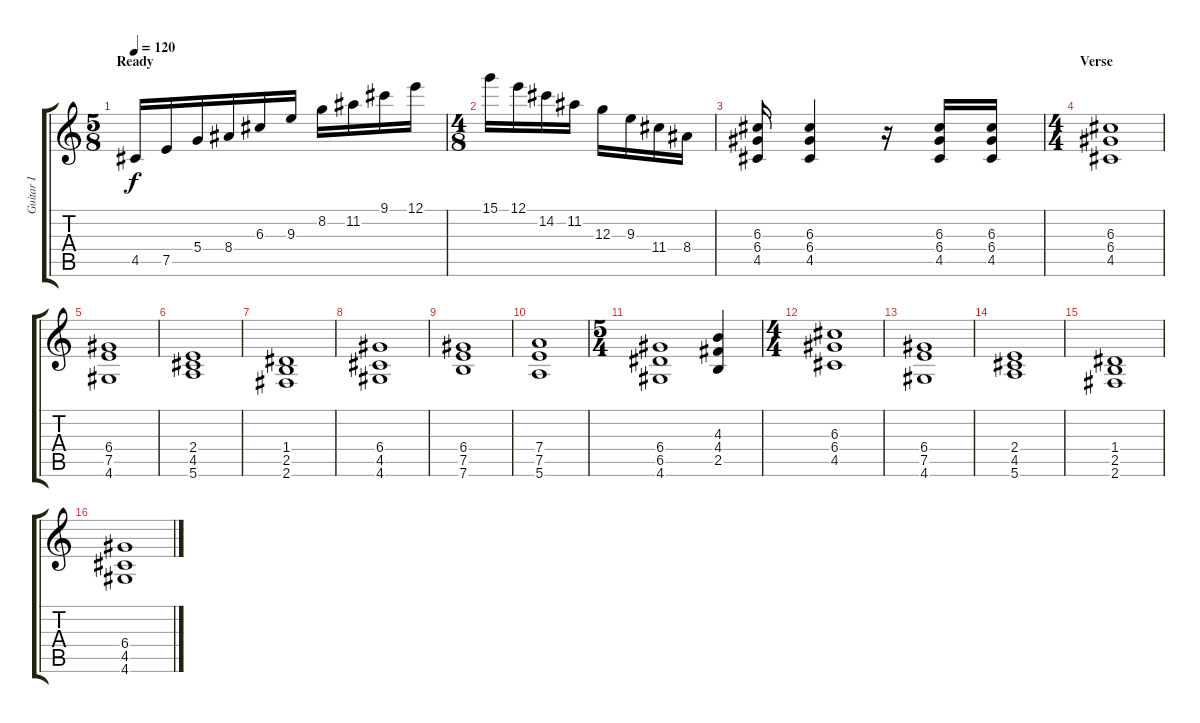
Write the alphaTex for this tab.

\track ("Guitar I" "Guitar I") {instrument distortionguitar}
\staff {score tabs}
\tuning (E4 B3 G3 D3 A2 E2) {hide}
\ts (5 8)
\section ("" "Ready")
\tempo 120
\clef g2
\ks c
4.5.16{dy f} 7.5.16 5.4.16 8.4.16 6.3.16 9.3.16 8.2.16 11.2.16 9.1.16 12.1.16 |
\ts (4 8)
15.1.16 12.1.16 14.2.16 11.2.16 12.3.16 9.3.16 11.4.16 8.4.16 |
(6.3 6.4 4.5).16 (6.3 6.4 4.5).4 r.16 (6.3 6.4 4.5).16 (6.3 6.4 4.5).16 |
\ts (4 4)
\section ("" "Verse")
(6.3 6.4 4.5).1 |
(6.4 7.5 4.6).1 |
(2.4 4.5 5.6).1 |
(1.4 2.5 2.6).1 |
(6.4 4.5 4.6).1 |
(6.4 7.5 7.6).1 |
(7.4 7.5 5.6).1 |
\ts (5 4)
(6.4 6.5 4.6).1 (4.3 4.4 2.5).4 |
\ts (4 4)
(6.3 6.4 4.5).1 |
(6.4 7.5 4.6).1 |
(2.4 4.5 5.6).1 |
(1.4 2.5 2.6).1 |
(6.4 4.5 4.6).1
